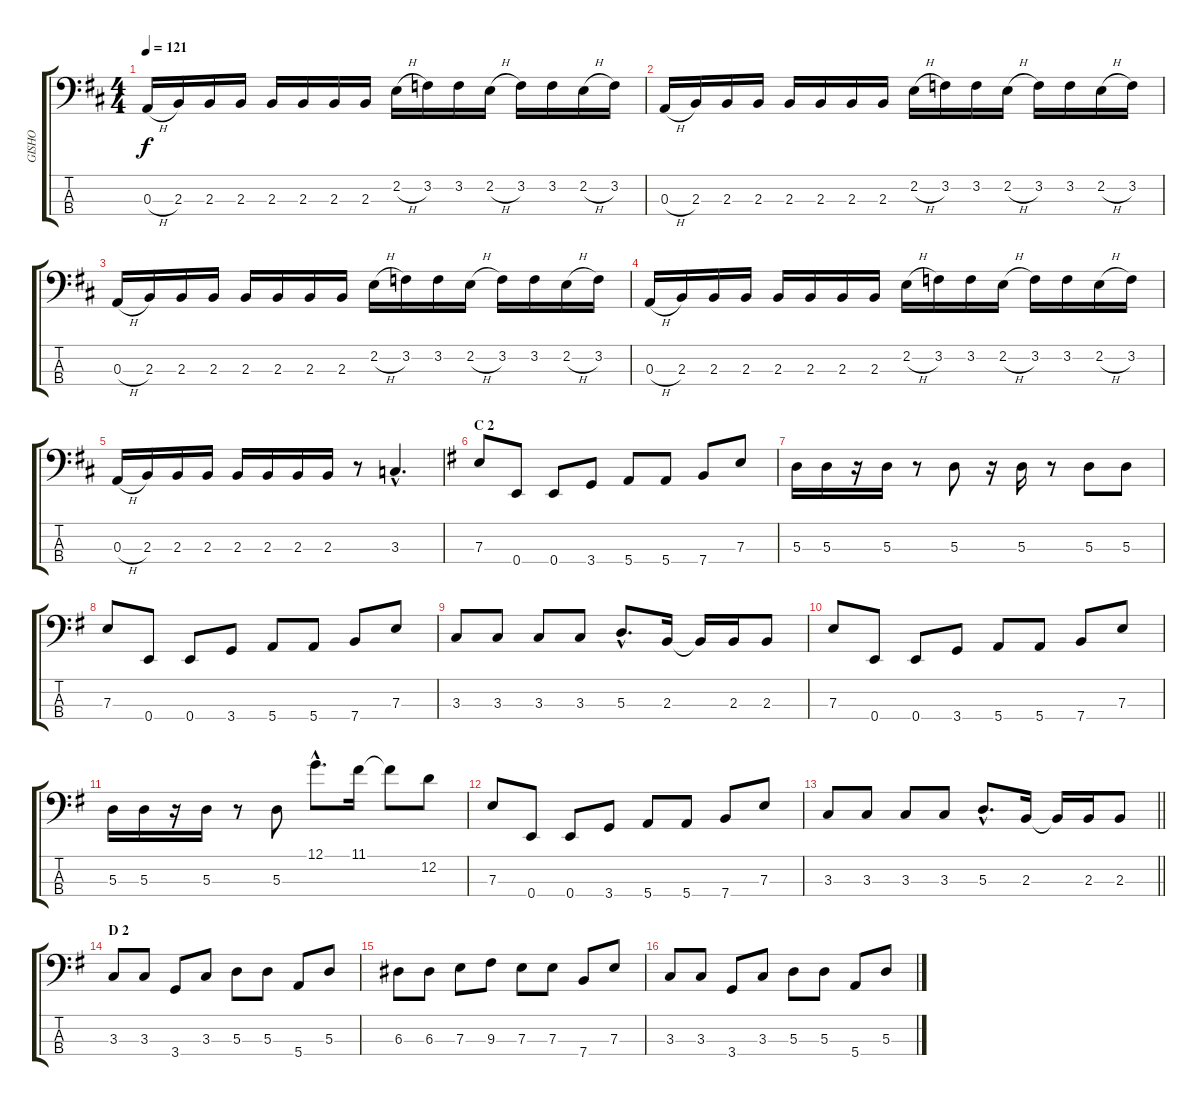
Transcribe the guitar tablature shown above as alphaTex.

\track ("GISHO" "GISHO") {instrument electricbasspick}
\staff {score tabs}
\tuning (G2 D2 A1 E1) {hide}
\ts (4 4)
\tempo 121
\clef f4
\ks d
0.3{h}.16{dy f} 2.3.16 2.3.16 2.3.16 2.3.16 2.3.16 2.3.16 2.3.16 2.2{h}.16 3.2.16 3.2.16 2.2{h}.16 3.2.16 3.2.16 2.2{h}.16 3.2.16 |
0.3{h}.16 2.3.16 2.3.16 2.3.16 2.3.16 2.3.16 2.3.16 2.3.16 2.2{h}.16 3.2.16 3.2.16 2.2{h}.16 3.2.16 3.2.16 2.2{h}.16 3.2.16 |
0.3{h}.16 2.3.16 2.3.16 2.3.16 2.3.16 2.3.16 2.3.16 2.3.16 2.2{h}.16 3.2.16 3.2.16 2.2{h}.16 3.2.16 3.2.16 2.2{h}.16 3.2.16 |
0.3{h}.16 2.3.16 2.3.16 2.3.16 2.3.16 2.3.16 2.3.16 2.3.16 2.2{h}.16 3.2.16 3.2.16 2.2{h}.16 3.2.16 3.2.16 2.2{h}.16 3.2.16 |
0.3{h}.16 2.3.16 2.3.16 2.3.16 2.3.16 2.3.16 2.3.16 2.3.16 r.8 3.3{hac}.4{d} |
\section ("" "C 2")
\ks g
7.3.8 0.4.8 0.4.8 3.4.8 5.4.8 5.4.8 7.4.8 7.3.8 |
5.3.16 5.3.16 r.16 5.3.16 r.8 5.3.8 r.16 5.3.16 r.8 5.3.8 5.3.8 |
7.3.8 0.4.8 0.4.8 3.4.8 5.4.8 5.4.8 7.4.8 7.3.8 |
3.3.8 3.3.8 3.3.8 3.3.8 5.3{hac}.8{d} 2.3.16 2.3{t}.16 2.3.16 2.3.8 |
7.3.8 0.4.8 0.4.8 3.4.8 5.4.8 5.4.8 7.4.8 7.3.8 |
5.3.16 5.3.16 r.16 5.3.16 r.8 5.3.8 12.1{hac}.8{d} 11.1.16 11.1{t}.8 12.2.8 |
7.3.8 0.4.8 0.4.8 3.4.8 5.4.8 5.4.8 7.4.8 7.3.8 |
\barLineRight lightlight
3.3.8 3.3.8 3.3.8 3.3.8 5.3{hac}.8{d} 2.3.16 2.3{t}.16 2.3.16 2.3.8 |
\section ("" "D 2")
3.3.8 3.3.8 3.4.8 3.3.8 5.3.8 5.3.8 5.4.8 5.3.8 |
6.3.8 6.3.8 7.3.8 9.3.8 7.3.8 7.3.8 7.4.8 7.3.8 |
3.3.8 3.3.8 3.4.8 3.3.8 5.3.8 5.3.8 5.4.8 5.3.8
